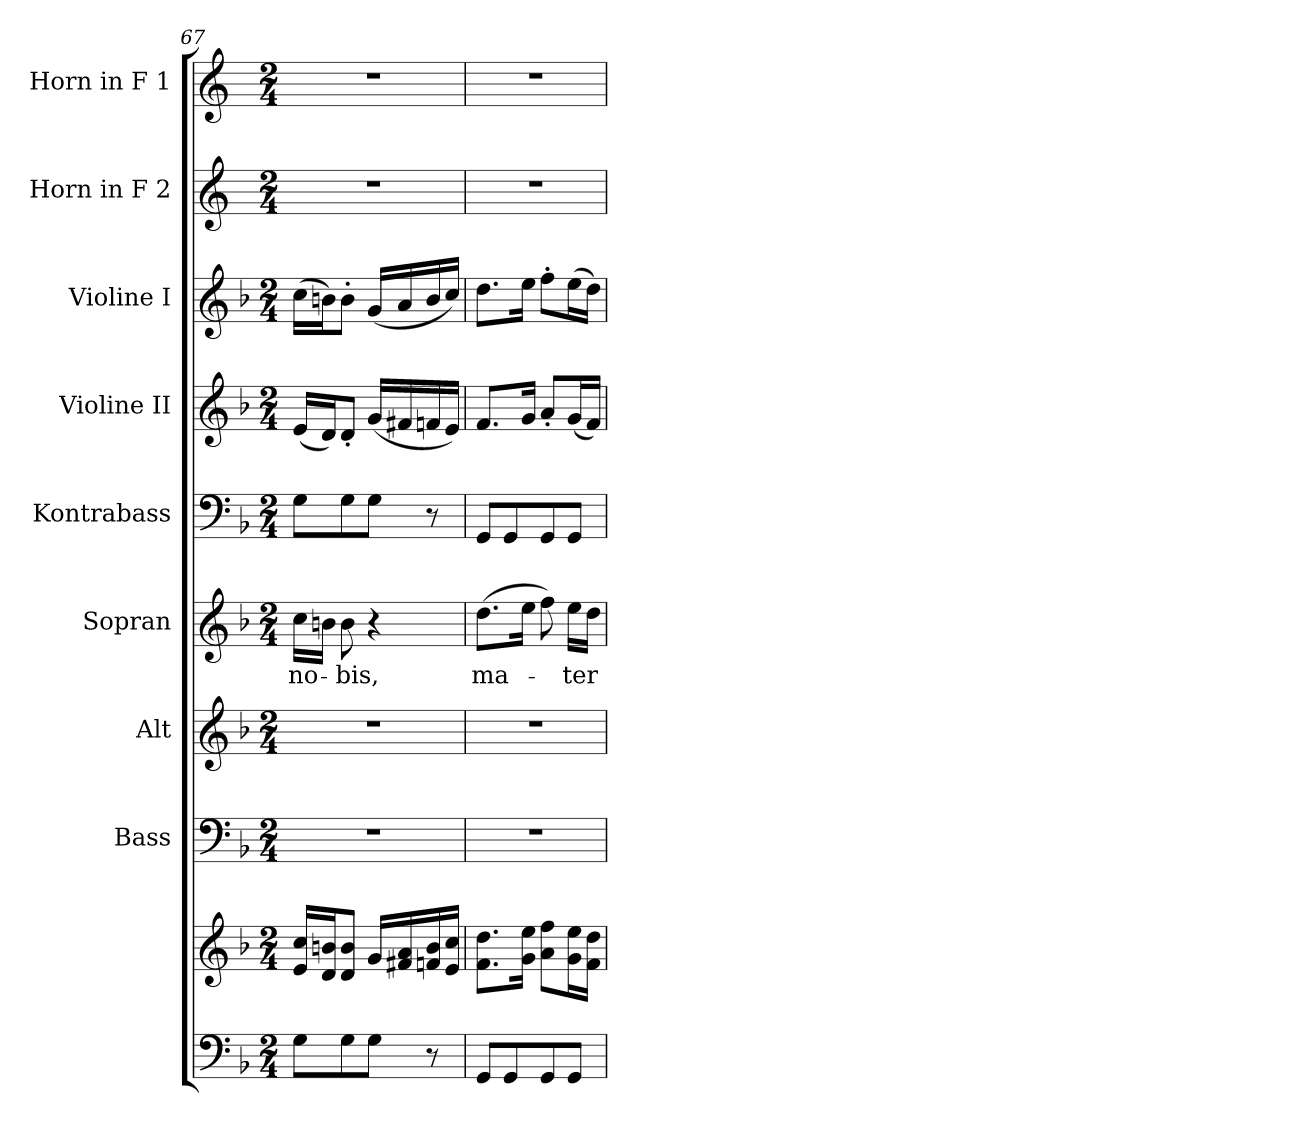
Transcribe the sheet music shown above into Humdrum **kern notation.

**kern	**kern	**kern	**kern	**kern	**text	**kern	**kern	**kern	**kern	**kern
*part9	*part9	*part8	*part7	*part6	*part6	*part5	*part4	*part3	*part2	*part1
*staff10	*staff9	*staff8	*staff7	*staff6	*staff6	*staff5	*staff4	*staff3	*staff2	*staff1
*	*	*I"Bass	*I"Alt	*I"Sopran	*	*I"Kontrabass	*I"Violine II	*I"Violine I	*I"Horn in F 2	*I"Horn in F 1
*	*	*I'B.	*I'A.	*I'S.	*	*I'Kb.	*I'Vl. II	*I'Vl. I	*I'Hrn. 2	*I'Hrn. 1
*clefF4	*clefG2	*clefF4	*clefG2	*clefG2	*	*clefF4	*clefG2	*clefG2	*clefG2	*clefG2
*	*	*	*	*	*	*ITrd7c12	*	*	*ITrd4c7	*ITrd4c7
*k[b-]	*k[b-]	*k[b-]	*k[b-]	*k[b-]	*	*k[b-]	*k[b-]	*k[b-]	*k[b-]	*k[b-]
*F:	*F:	*F:	*F:	*F:	*	*F:	*F:	*F:	*F:	*F:
*M2/4	*M2/4	*M2/4	*M2/4	*M2/4	*	*M2/4	*M2/4	*M2/4	*M2/4	*M2/4
=67	=67	=67	=67	=67	=67	=67	=67	=67	=67	=67
!	!	!	!	!	!LO:LY:b	!	!	!	!	!
8G\L	16e/ 16cc/LL	2r	2r	16cc\LL	no-	8GG\L	(<16e/LL	(>16cc\LL	2r	2r
.	16d/ 16bn/J	.	.	16bn\JJ	.	.	16d/J)	16bn\J)	.	.
!	!	!	!	!	!LO:LY:b	!	!	!	!	!
8G\	8d/ 8b/J	.	.	8b\	-bis,	8GG\	8d'</J	8b'>\J	.	.
8G\J	16g/LL	.	.	4r	.	8GG\J	(<16g/LL	(<16g/LL	.	.
.	16f#X/ 16a/	.	.	.	.	.	16f#X/	16a/	.	.
8r	16fn/ 16b/	.	.	.	.	8r	16fn/	16b/	.	.
.	16e/ 16cc/JJ	.	.	.	.	.	16e/JJ)	16cc/JJ)	.	.
=68	=68	=68	=68	=68	=68	=68	=68	=68	=68	=68
!	!	!	!	!	!LO:LY:b	!	!	!	!	!
8GG/L	8.f\ 8.dd\L	2r	2r	(>8.dd\L	ma-	8GGG/L	8.f/L	8.dd\L	2r	2r
8GG/	.	.	.	.	.	8GGG/	.	.	.	.
.	16g\ 16ee\Jk	.	.	16ee\Jk	.	.	16g/Jk	16ee\Jk	.	.
8GG/	8a\ 8ff\L	.	.	8ff\)	.	8GGG/	8a'</L	8ff'>\L	.	.
!	!	!	!	!	!LO:LY:b	!	!	!	!	!
8GG/J	16g\ 16ee\L	.	.	16ee\LL	-ter	8GGG/J	(<16g/L	(>16ee\L	.	.
.	16f\ 16dd\JJ	.	.	16dd\JJ	.	.	16f/JJ)	16dd\JJ)	.	.
=	=	=	=	=	=	=	=	=	=	=
*-	*-	*-	*-	*-	*-	*-	*-	*-	*-	*-
